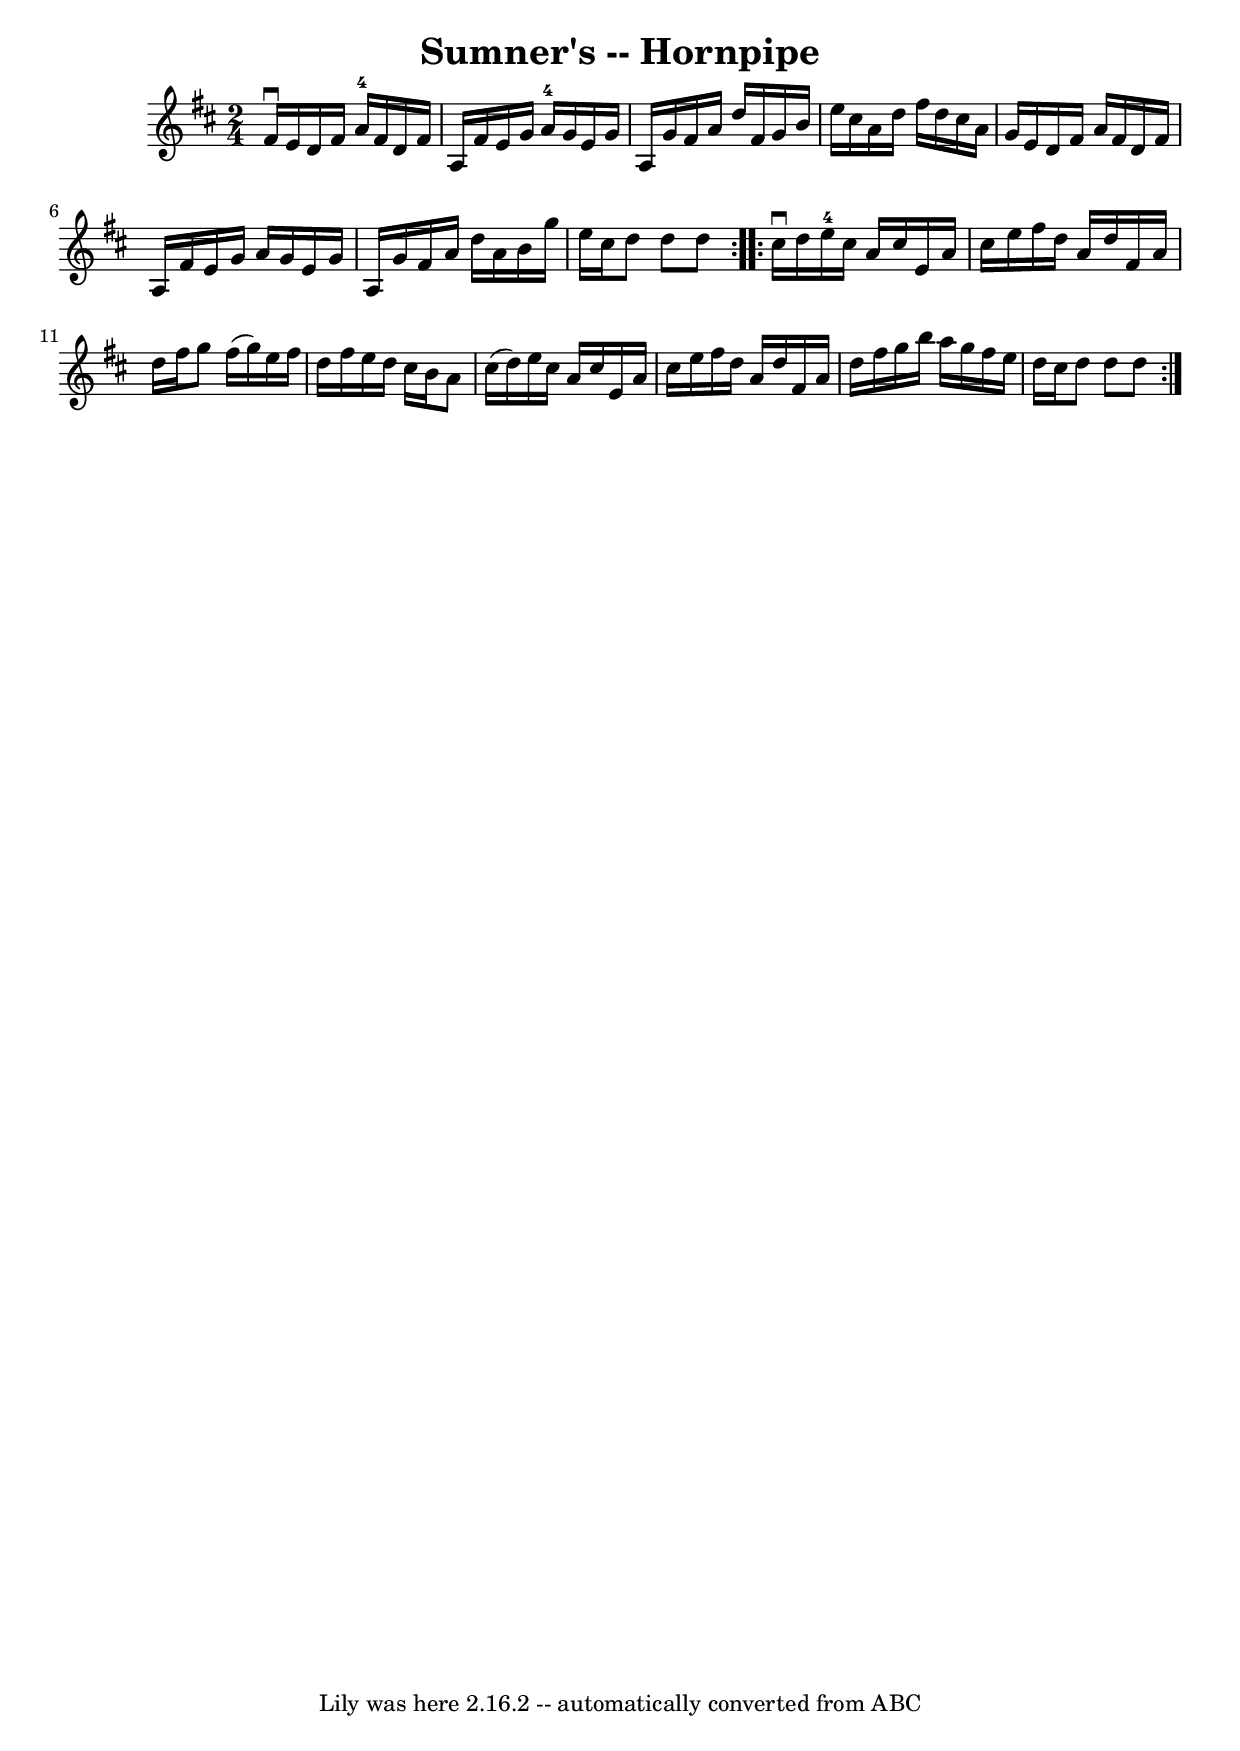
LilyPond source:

\version "2.16.2"
\include "Mammoth.ily"
\header {
  %% book = "Cole's 1000 Fiddle Tunes"
  crossRefNumber = "1"
  footnotes = ""
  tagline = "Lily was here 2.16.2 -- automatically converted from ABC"
  title = "Sumner's -- Hornpipe"

}
voicedefault =  {



  \repeat volta 2 {

    \time 2/4 
    \key d \major
    fis'16^\downbow e'16  |
    d'16 fis'16    
    a'16-4 fis'16 d'16 fis'16 a16 fis'16  |
    e'16 g'16  
    a'16-4 g'16 e'16 g'16 a16 g'16  |
    fis'16 a'16    
    d''16 fis'16 g'16 b'16 e''16 cis''16  |
    a'16 d''16   
    fis''16 d''16 cis''16 a'16 g'16 e'16  |
    d'16    
    fis'16 a'16 fis'16 d'16 fis'16 a16 fis'16  |
    e'16    
    g'16 a'16 g'16 e'16 g'16 a16 g'16  |
    fis'16 a'16  
    d''16 a'16 b'16 g''16 e''16 cis''16  |
    d''8 d''8   
    d''8  
  }     
  \repeat volta 2 {
    cis''16^\downbow d''16  |
    e''16 -4 cis''16 a'16 cis''16 e'16 a'16 cis''16 e''16  |
    
    fis''16 d''16 a'16 d''16 fis'16 a'16 d''16 fis''16  
    |
    g''8 fis''16 (g''16) e''16 fis''16 d''16 fis''16 
    |
    e''16 d''16 cis''16 b'16 a'8 cis''16 (d''16) 
    |
    e''16 cis''16 a'16 cis''16 e'16 a'16 cis''16    
    e''16  |
    fis''16 d''16 a'16 d''16 fis'16 a'16 d''16  
    fis''16  |
    g''16 b''16 a''16 g''16 fis''16 e''16    
    d''16 cis''16  |
    d''8 d''8 d''8  
  }   

}

\score{
  <<

    \context Staff="default"
    {
      \voicedefault 
      
    }

  >>
  \layout {
    
  }
  \midi {
  }

}
